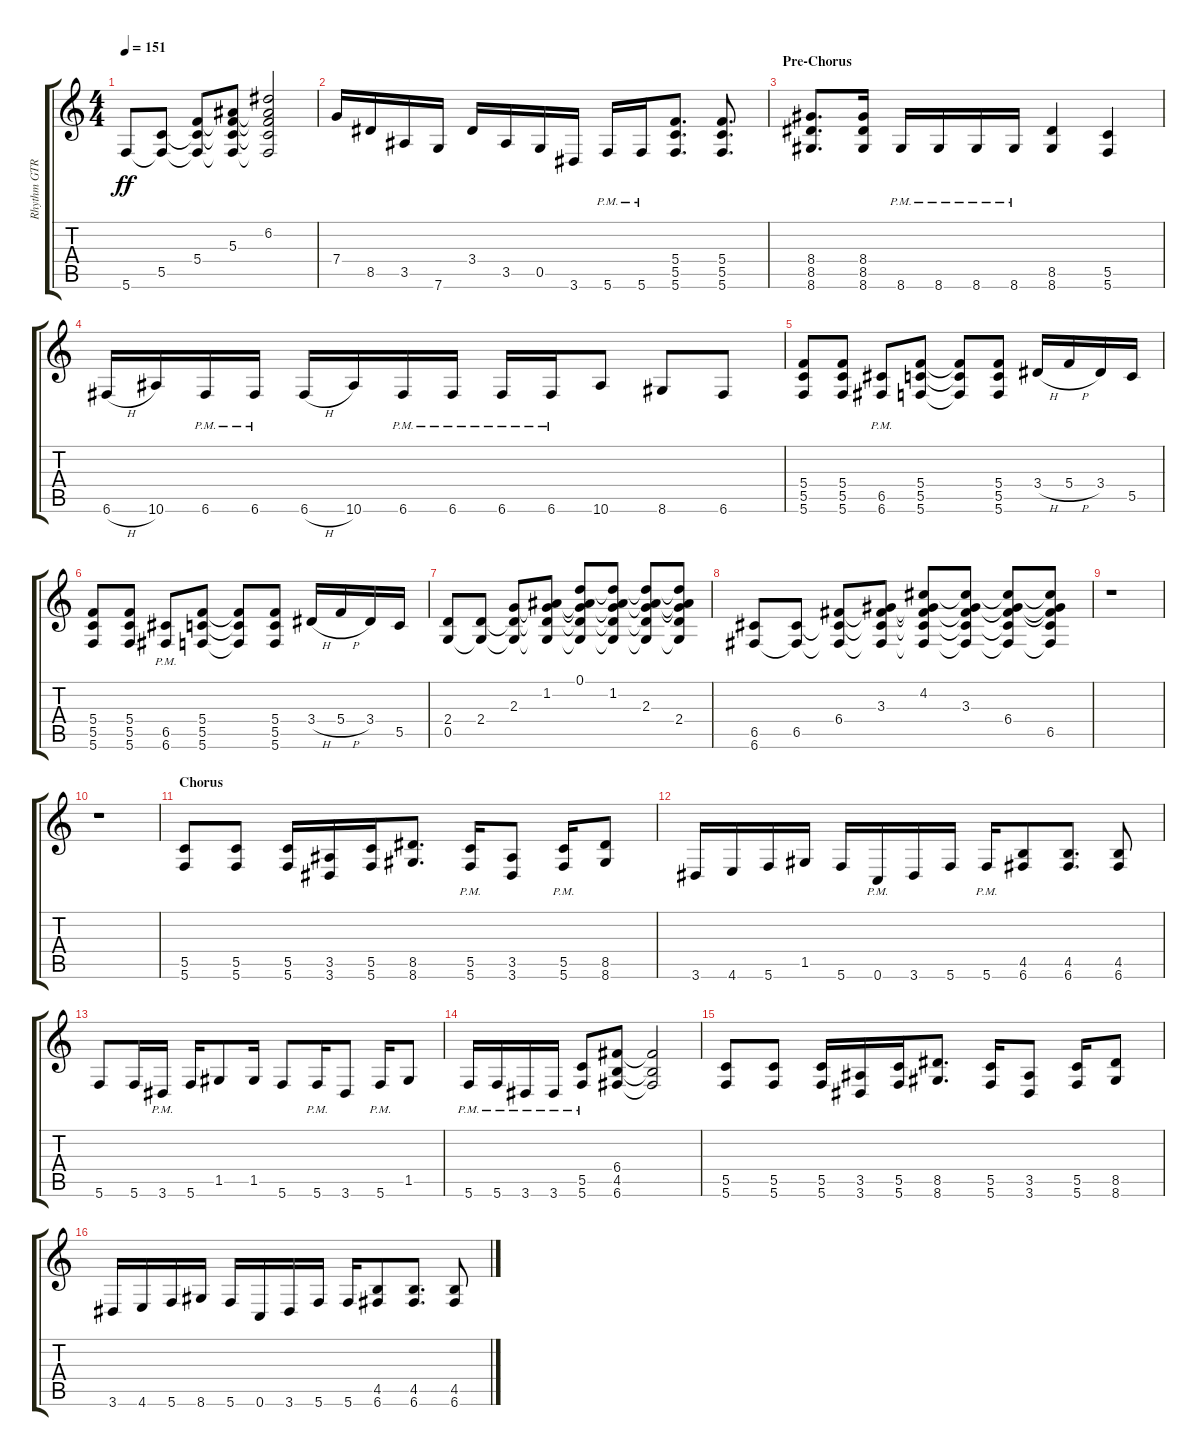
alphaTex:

\track ("Rhythm GTR 1" "Rhythm GTR") {instrument overdrivenguitar}
\staff {score tabs}
\tuning (D4 A3 F3 C3 G2 C2) {hide}
\ts (4 4)
\tempo 151
\clef g2
\ks aminor
5.6.8{dy ff} (5.5 5.6{t}).8 (5.4 5.5{t} 5.6{t}).8 (5.3 5.4{t} 5.5{t} 5.6{t}).8 (6.2 5.3{t} 5.4{t} 5.5{t} 5.6{t}).2 |
7.4.16 8.5.16 3.5.16 7.6.16 3.4.16 3.5.16 0.5.16 3.6.16 5.6{pm}.16 5.6{pm}.16 (5.4 5.5 5.6).8{d} (5.4 5.5 5.6).8{d} |
\section ("" "Pre-Chorus")
(8.4 8.5 8.6).8{d} (8.4 8.5 8.6).16 8.6{pm}.16 8.6{pm}.16 8.6{pm}.16 8.6{pm}.16 (8.5 8.6).4 (5.5 5.6).4 |
6.6{h}.16 10.6.16 6.6{pm}.16 6.6{pm}.16 6.6{h}.16 10.6.16 6.6{pm}.16 6.6{pm}.16 6.6{pm}.16 6.6{pm}.16 10.6.8 8.6.8 6.6.8 |
(5.4 5.5 5.6).8 (5.4 5.5 5.6).8 (6.5{pm} 6.6{pm}).8 (5.4 5.5 5.6).8 (5.4{t} 5.5{t} 5.6{t}).8 (5.4 5.5 5.6).8 3.4{h}.16 5.4{h}.16 3.4.16 5.5.16 |
(5.4 5.5 5.6).8 (5.4 5.5 5.6).8 (6.5{pm} 6.6{pm}).8 (5.4 5.5 5.6).8 (5.4{t} 5.5{t} 5.6{t}).8 (5.4 5.5 5.6).8 3.4{h}.16 5.4{h}.16 3.4.16 5.5.16 |
(2.4 0.5).8 (2.4 0.5{t}).8 (2.3 2.4{t} 0.5{t}).8 (1.2 2.3{t} 2.4{t} 0.5{t}).8 (0.1 1.2{t} 2.3{t} 2.4{t} 0.5{t}).8 (0.1{t} 1.2 2.3{t} 2.4{t} 0.5{t}).8 (0.1{t} 1.2{t} 2.3 2.4{t} 0.5{t}).8 (0.1{t} 1.2{t} 2.3{t} 2.4 0.5{t}).8 |
(6.5 6.6).8 (6.5 6.6{t}).8 (6.4 6.5{t} 6.6{t}).8 (3.3 6.4{t} 6.5{t} 6.6{t}).8 (4.2 3.3{t} 6.4{t} 6.5{t} 6.6{t}).8 (4.2{t} 3.3 6.4{t} 6.5{t} 6.6{t}).8 (4.2{t} 3.3{t} 6.4 6.5{t} 6.6{t}).8 (4.2{t} 3.3{t} 6.4{t} 6.5 6.6{t}).8 |
r.1 |
r.1 |
\section ("" "Chorus")
(5.5 5.6).8 (5.5 5.6).8 (5.5 5.6).16 (3.5 3.6).16 (5.5 5.6).16 (8.5 8.6).8{d} (5.5{pm} 5.6{pm}).16 (3.5 3.6).8 (5.5{pm} 5.6{pm}).16 (8.5 8.6).8 |
3.6.16 4.6.16 5.6.16 1.5.16 5.6.16 0.6{pm}.16 3.6.16 5.6.16 5.6{pm}.16 (4.5 6.6).8 (4.5 6.6).8{d} (4.5 6.6).8 |
5.6.8 5.6.16 3.6{pm}.16 5.6.16 1.5.8 1.5.16 5.6.8 5.6{pm}.16 3.6.8 5.6{pm}.16 1.5.8 |
5.6{pm}.16 5.6{pm}.16 3.6{pm}.16 3.6{pm}.16 (5.5{pm} 5.6{pm}).8 (6.4 4.5 6.6).8 (6.4{t} 4.5{t} 6.6{t}).2 |
(5.5 5.6).8 (5.5 5.6).8 (5.5 5.6).16 (3.5 3.6).16 (5.5 5.6).16 (8.5 8.6).8{d} (5.5 5.6).16 (3.5 3.6).8 (5.5 5.6).16 (8.5 8.6).8 |
3.6.16 4.6.16 5.6.16 8.6.16 5.6.16 0.6.16 3.6.16 5.6.16 5.6.16 (4.5 6.6).8 (4.5 6.6).8{d} (4.5 6.6).8
